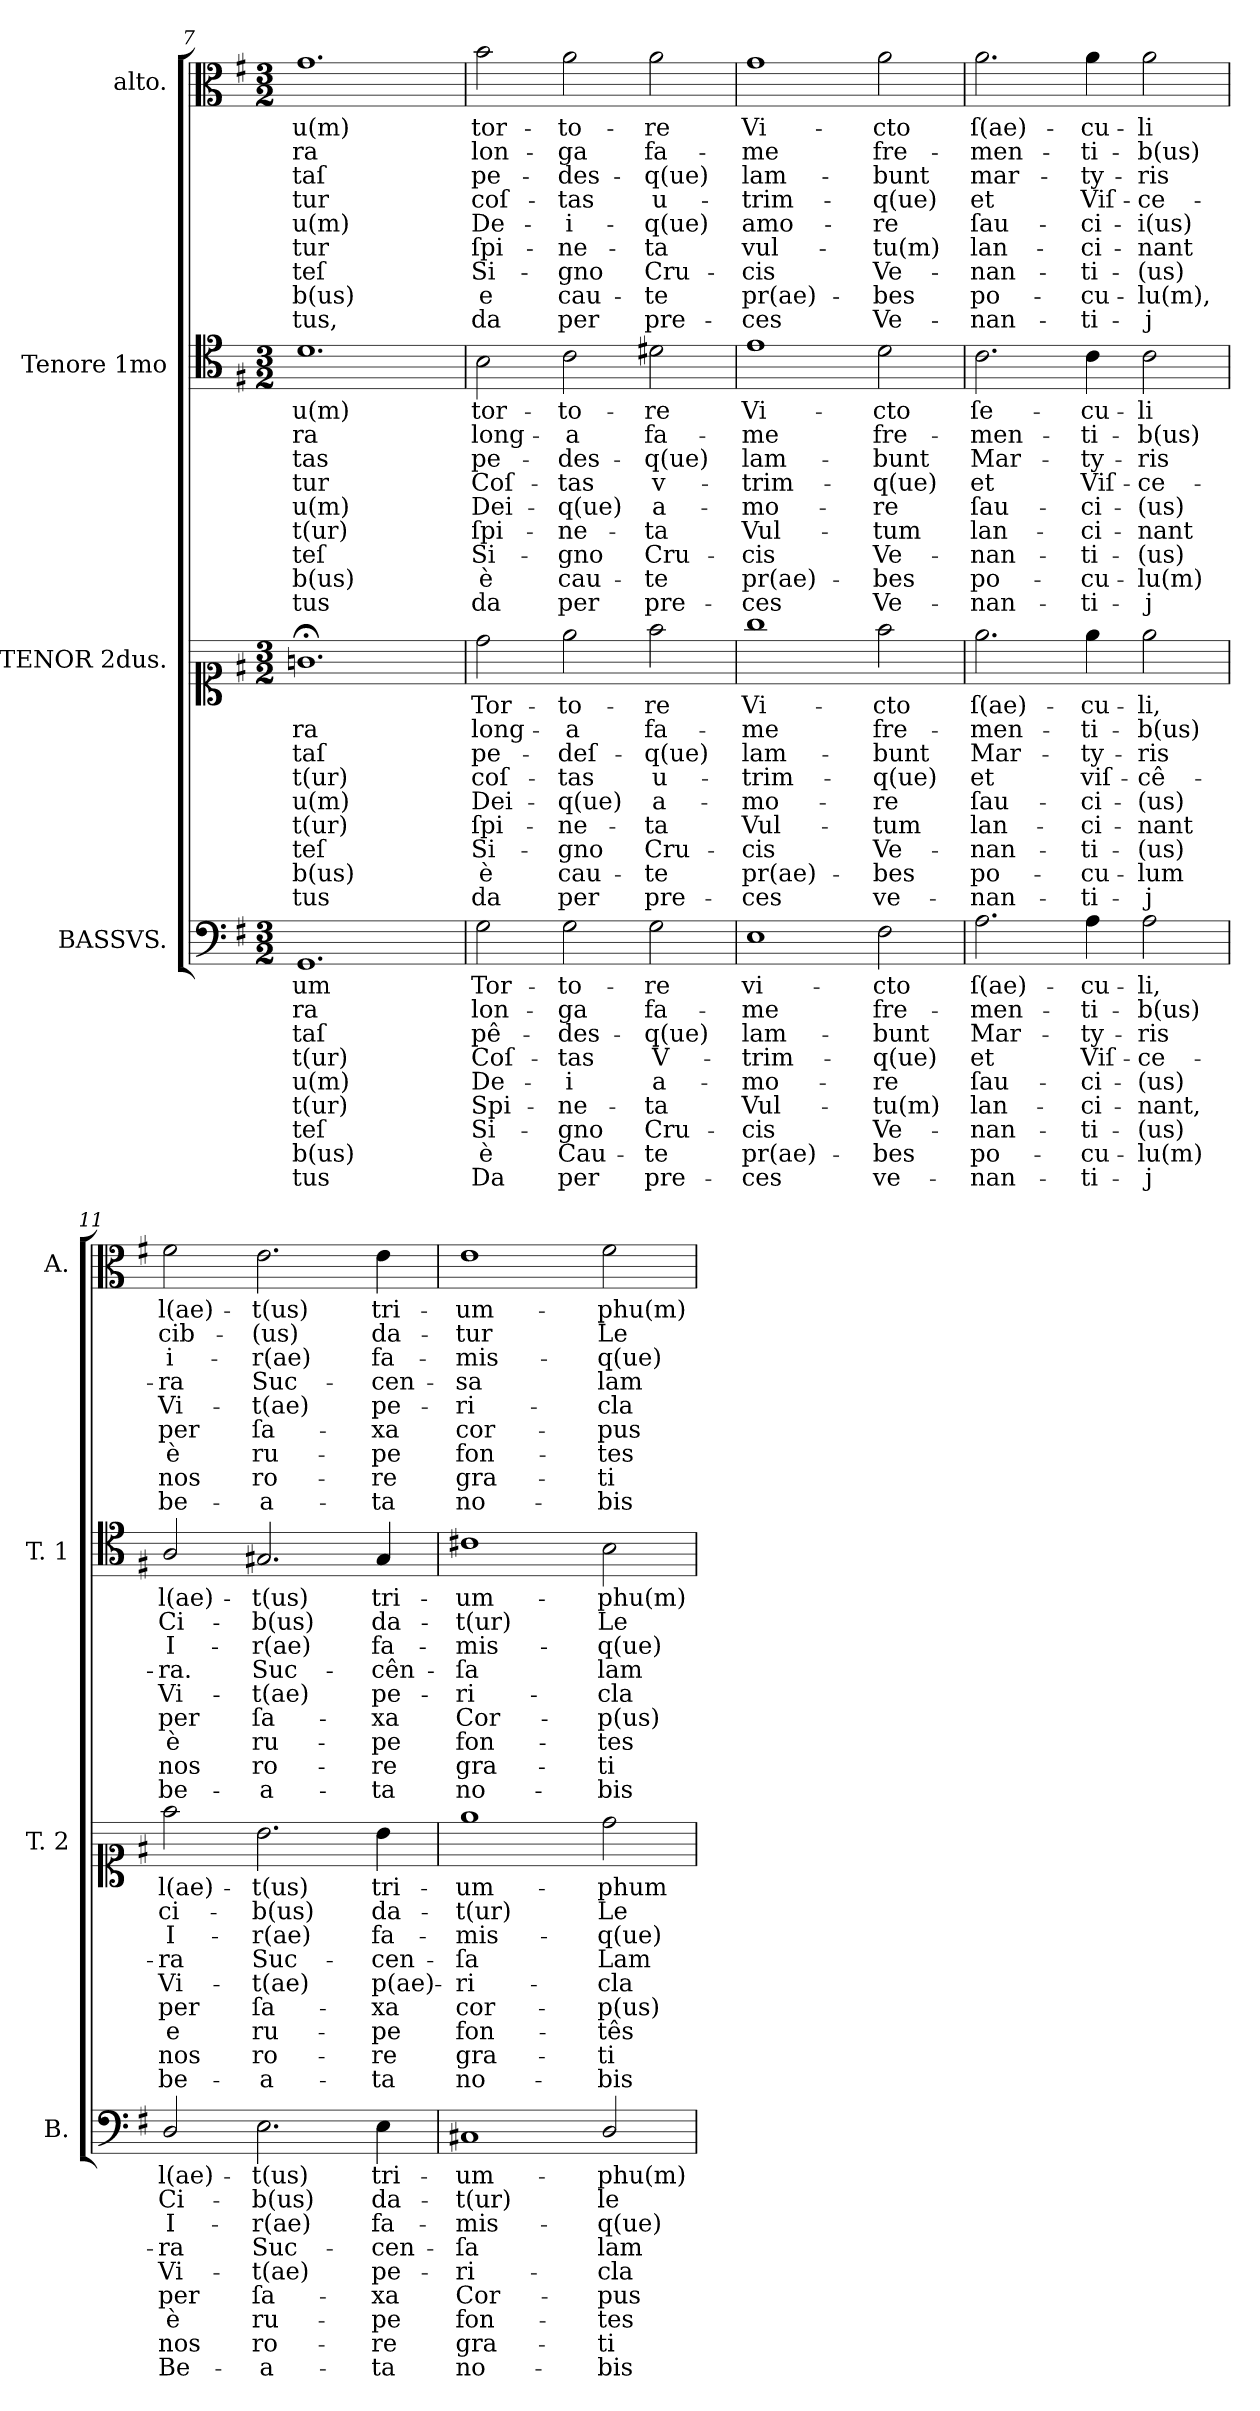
**kern	**text	**text	**text	**text	**text	**text	**text	**text	**text	**kern	**text	**text	**text	**text	**text	**text	**text	**text	**text	**kern	**text	**text	**text	**text	**text	**text	**text	**text	**text	**kern	**text	**text	**text	**text	**text	**text	**text	**text	**text
*part4	*part4	*part4	*part4	*part4	*part4	*part4	*part4	*part4	*part4	*part3	*part3	*part3	*part3	*part3	*part3	*part3	*part3	*part3	*part3	*part2	*part2	*part2	*part2	*part2	*part2	*part2	*part2	*part2	*part2	*part1	*part1	*part1	*part1	*part1	*part1	*part1	*part1	*part1	*part1
*staff4	*staff4	*staff4	*staff4	*staff4	*staff4	*staff4	*staff4	*staff4	*staff4	*staff3	*staff3	*staff3	*staff3	*staff3	*staff3	*staff3	*staff3	*staff3	*staff3	*staff2	*staff2	*staff2	*staff2	*staff2	*staff2	*staff2	*staff2	*staff2	*staff2	*staff1	*staff1	*staff1	*staff1	*staff1	*staff1	*staff1	*staff1	*staff1	*staff1
*I"BASSVS.	*	*	*	*	*	*	*	*	*	*I"TENOR 2dus.	*	*	*	*	*	*	*	*	*	*I"Tenore 1mo	*	*	*	*	*	*	*	*	*	*I"alto.	*	*	*	*	*	*	*	*	*
*I'B.	*	*	*	*	*	*	*	*	*	*I'T. 2	*	*	*	*	*	*	*	*	*	*I'T. 1	*	*	*	*	*	*	*	*	*	*I'A.	*	*	*	*	*	*	*	*	*
*clefF4	*	*	*	*	*	*	*	*	*	*clefC1	*	*	*	*	*	*	*	*	*	*clefC4	*	*	*	*	*	*	*	*	*	*clefC3	*	*	*	*	*	*	*	*	*
*k[f#]	*	*	*	*	*	*	*	*	*	*k[f#]	*	*	*	*	*	*	*	*	*	*k[f#]	*	*	*	*	*	*	*	*	*	*k[f#]	*	*	*	*	*	*	*	*	*
*G:	*	*	*	*	*	*	*	*	*	*G:	*	*	*	*	*	*	*	*	*	*G:	*	*	*	*	*	*	*	*	*	*G:	*	*	*	*	*	*	*	*	*
*M3/2	*	*	*	*	*	*	*	*	*	*M3/2	*	*	*	*	*	*	*	*	*	*M3/2	*	*	*	*	*	*	*	*	*	*M3/2	*	*	*	*	*	*	*	*	*
=7	=7	=7	=7	=7	=7	=7	=7	=7	=7	=7	=7	=7	=7	=7	=7	=7	=7	=7	=7	=7	=7	=7	=7	=7	=7	=7	=7	=7	=7	=7	=7	=7	=7	=7	=7	=7	=7	=7	=7
1.GG	-um	-ra	-taſ	-t(ur)	-u(m)	-t(ur)	-teſ	-b(us)	-tus	1.gn;<	.	-ra	-taſ	-t(ur)	-u(m)	-t(ur)	-teſ	-b(us)	-tus	1.d	-u(m)	-ra	-tas	-tur	-u(m)	-t(ur)	-teſ	-b(us)	-tus	1.g	-u(m)	-ra	-taſ	-tur	-u(m)	-tur	-teſ	-b(us)	-tus,
=8	=8	=8	=8	=8	=8	=8	=8	=8	=8	=8	=8	=8	=8	=8	=8	=8	=8	=8	=8	=8	=8	=8	=8	=8	=8	=8	=8	=8	=8	=8	=8	=8	=8	=8	=8	=8	=8	=8	=8
2G\	Tor-	lon-	pê-	Coſ-	De-	Spi-	Si-	è	Da	2dd\	Tor-	long-	pe-	coſ-	Dei-	ſpi-	Si-	è	da	2B\	tor-	long-	pe-	Coſ-	Dei-	ſpi-	Si-	è	da	2b\	tor-	lon-	pe-	coſ-	De-	ſpi-	Si-	e	da
2G\	-to-	-ga	-des-	-tas	-i	-ne-	-gno	Cau-	per	2ee\	-to-	-a	-deſ-	-tas	-q(ue)	-ne-	-gno	cau-	per	2c\	-to-	-a	-des-	-tas	-q(ue)	-ne-	-gno	cau-	per	2a\	-to-	-ga	-des-	-tas	-i-	-ne-	-gno	cau-	per
2G\	-re	fa-	-q(ue)	V-	a-	-ta	Cru-	-te	pre-	2ff#\	-re	fa-	-q(ue)	u-	a-	-ta	Cru-	-te	pre-	2d#X\	-re	fa-	-q(ue)	v-	a-	-ta	Cru-	-te	pre-	2a\	-re	fa-	-q(ue)	u-	-q(ue)	-ta	Cru-	-te	pre-
=9	=9	=9	=9	=9	=9	=9	=9	=9	=9	=9	=9	=9	=9	=9	=9	=9	=9	=9	=9	=9	=9	=9	=9	=9	=9	=9	=9	=9	=9	=9	=9	=9	=9	=9	=9	=9	=9	=9	=9
1E	vi-	-me	lam-	-trim-	-mo-	Vul-	-cis	pr(ae)-	-ces	1gg	Vi-	-me	lam-	-trim-	-mo-	Vul-	-cis	pr(ae)-	-ces	1e	Vi-	-me	lam-	-trim-	-mo-	Vul-	-cis	pr(ae)-	-ces	1g	Vi-	-me	lam-	-trim-	amo-	vul-	-cis	pr(ae)-	-ces
2F#\	-cto	fre-	-bunt	-q(ue)	-re	-tu(m)	Ve-	-bes	ve-	2ff#\	-cto	fre-	-bunt	-q(ue)	-re	-tum	Ve-	-bes	ve-	2d\	-cto	fre-	-bunt	-q(ue)	-re	-tum	Ve-	-bes	Ve-	2a\	-cto	fre-	-bunt	-q(ue)	-re	-tu(m)	Ve-	-bes	Ve-
=10	=10	=10	=10	=10	=10	=10	=10	=10	=10	=10	=10	=10	=10	=10	=10	=10	=10	=10	=10	=10	=10	=10	=10	=10	=10	=10	=10	=10	=10	=10	=10	=10	=10	=10	=10	=10	=10	=10	=10
2.A\	ſ(ae)-	-men-	Mar-	et	ſau-	lan-	-nan-	po-	-nan-	2.ee\	ſ(ae)-	-men-	Mar-	et	ſau-	lan-	-nan-	po-	-nan-	2.c\	ſe-	-men-	Mar-	et	ſau-	lan-	-nan-	po-	-nan-	2.a\	ſ(ae)-	-men-	mar-	et	ſau-	lan-	-nan-	po-	-nan-
4A\	-cu-	-ti-	-ty-	Viſ-	-ci-	-ci-	-ti-	-cu-	-ti-	4ee\	-cu-	-ti-	-ty-	viſ-	-ci-	-ci-	-ti-	-cu-	-ti-	4c\	-cu-	-ti-	-ty-	Viſ-	-ci-	-ci-	-ti-	-cu-	-ti-	4a\	-cu-	-ti-	-ty-	Viſ-	-ci-	-ci-	-ti-	-cu-	-ti-
2A\	-li,	-b(us)	-ris	-ce-	-(us)	-nant,	-(us)	-lu(m)	-j	2ee\	-li,	-b(us)	-ris	-cê-	-(us)	-nant	-(us)	-lum	-j	2c\	-li	-b(us)	-ris	-ce-	-(us)	-nant	-(us)	-lu(m)	-j	2a\	-li	-b(us)	-ris	-ce-	-i(us)	-nant	-(us)	-lu(m),	-j
=11	=11	=11	=11	=11	=11	=11	=11	=11	=11	=11	=11	=11	=11	=11	=11	=11	=11	=11	=11	=11	=11	=11	=11	=11	=11	=11	=11	=11	=11	=11	=11	=11	=11	=11	=11	=11	=11	=11	=11
2D/	l(ae)-	Ci-	I-	-ra	Vi-	per	è	nos	Be-	2ff#\	l(ae)-	ci-	I-	-ra	Vi-	per	e	nos	be-	2A/	l(ae)-	Ci-	I-	-ra.	Vi-	per	è	nos	be-	2f#\	l(ae)-	cib-	i-	-ra	Vi-	per	è	nos	be-
2.E\	-t(us)	-b(us)	-r(ae)	Suc-	-t(ae)	ſa-	ru-	ro-	-a-	2.b\	-t(us)	-b(us)	-r(ae)	Suc-	-t(ae)	ſa-	ru-	ro-	-a-	2.G#X/	-t(us)	-b(us)	-r(ae)	Suc-	-t(ae)	ſa-	ru-	ro-	-a-	2.e\	-t(us)	-(us)	-r(ae)	Suc-	-t(ae)	ſa-	ru-	ro-	-a-
4E\	tri-	da-	fa-	-cen-	pe-	-xa	-pe	-re	-ta	4b\	tri-	da-	fa-	-cen-	p(ae)-	-xa	-pe	-re	-ta	4G#/	tri-	da-	fa-	-cên-	pe-	-xa	-pe	-re	-ta	4e\	tri-	da-	fa-	-cen-	pe-	-xa	-pe	-re	-ta
=12	=12	=12	=12	=12	=12	=12	=12	=12	=12	=12	=12	=12	=12	=12	=12	=12	=12	=12	=12	=12	=12	=12	=12	=12	=12	=12	=12	=12	=12	=12	=12	=12	=12	=12	=12	=12	=12	=12	=12
1C#X	-um-	-t(ur)	-mis-	-ſa	-ri-	Cor-	fon-	gra-	no-	1ee	-um-	-t(ur)	-mis-	-ſa	-ri-	cor-	fon-	gra-	no-	1c#X	-um-	-t(ur)	-mis-	-ſa	-ri-	Cor-	fon-	gra-	no-	1e	-um-	-tur	-mis-	-sa	-ri-	cor-	fon-	gra-	no-
2D/	-phu(m)	le-	-q(ue)	lam-	-cla	-pus	-tes	-ti-	-bis	2dd\	-phum	Le-	-q(ue)	Lam-	-cla	-p(us)	-tês	-ti-	-bis	2B\	-phu(m)	Le-	-q(ue)	lam-	-cla	-p(us)	-tes	-ti-	-bis	2f#\	-phu(m)	Le-	-q(ue)	lam-	-cla	-pus	-tes	-ti-	-bis
=	=	=	=	=	=	=	=	=	=	=	=	=	=	=	=	=	=	=	=	=	=	=	=	=	=	=	=	=	=	=	=	=	=	=	=	=	=	=	=
*-	*-	*-	*-	*-	*-	*-	*-	*-	*-	*-	*-	*-	*-	*-	*-	*-	*-	*-	*-	*-	*-	*-	*-	*-	*-	*-	*-	*-	*-	*-	*-	*-	*-	*-	*-	*-	*-	*-	*-
